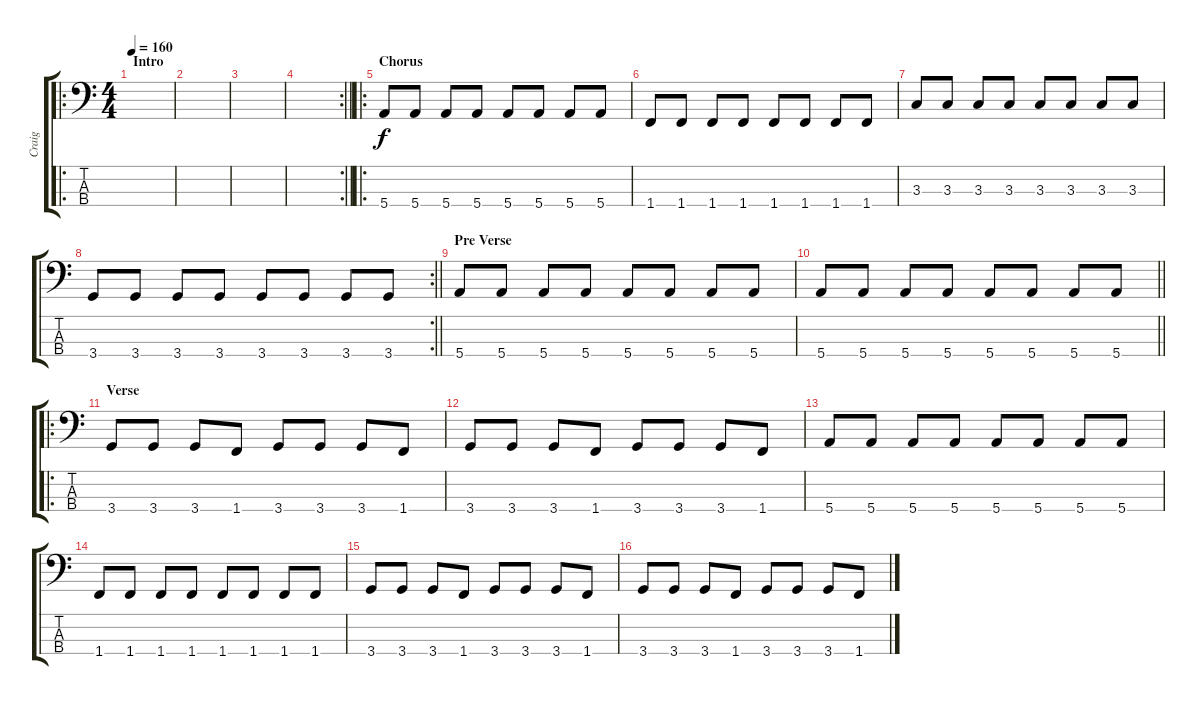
\track ("Craig" "Craig") {instrument electricbasspick}
\staff {score tabs}
\tuning (G2 D2 A1 E1) {hide}
\ro
\ts (4 4)
\section ("" "Intro")
\tempo 160
\clef f4
\ks c
|
|
|
\rc 2
\barLineRight lightlight
|
\ro
\section ("" "Chorus")
5.4.8 5.4.8 5.4.8 5.4.8 5.4.8 5.4.8 5.4.8 5.4.8 |
1.4.8 1.4.8 1.4.8 1.4.8 1.4.8 1.4.8 1.4.8 1.4.8 |
3.3.8 3.3.8 3.3.8 3.3.8 3.3.8 3.3.8 3.3.8 3.3.8 |
\rc 2
\barLineRight lightlight
3.4.8 3.4.8 3.4.8 3.4.8 3.4.8 3.4.8 3.4.8 3.4.8 |
\section ("" "Pre Verse ")
5.4.8 5.4.8 5.4.8 5.4.8 5.4.8 5.4.8 5.4.8 5.4.8 |
\barLineRight lightlight
5.4.8 5.4.8 5.4.8 5.4.8 5.4.8 5.4.8 5.4.8 5.4.8 |
\ro
\section ("" "Verse")
3.4.8 3.4.8 3.4.8 1.4.8 3.4.8 3.4.8 3.4.8 1.4.8 |
3.4.8 3.4.8 3.4.8 1.4.8 3.4.8 3.4.8 3.4.8 1.4.8 |
5.4.8 5.4.8 5.4.8 5.4.8 5.4.8 5.4.8 5.4.8 5.4.8 |
1.4.8 1.4.8 1.4.8 1.4.8 1.4.8 1.4.8 1.4.8 1.4.8 |
3.4.8 3.4.8 3.4.8 1.4.8 3.4.8 3.4.8 3.4.8 1.4.8 |
3.4.8 3.4.8 3.4.8 1.4.8 3.4.8 3.4.8 3.4.8 1.4.8
